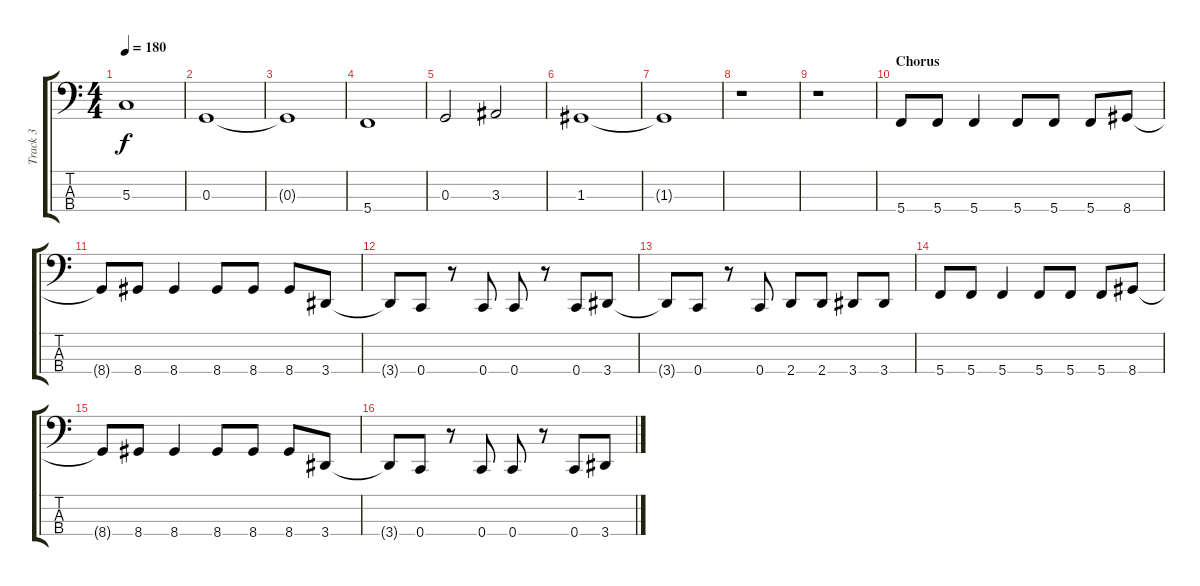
\track ("Track 3" "Track 3") {instrument electricbasspick}
\staff {score tabs}
\tuning (F2 C2 G1 C1) {hide}
\ts (4 4)
\tempo 180
\clef f4
\ks c
5.3{t}.1{dy f} |
0.3.1 |
0.3{t}.1 |
5.4.1 |
0.3.2 3.3.2 |
1.3.1 |
1.3{t}.1 |
r.1 |
r.1 |
\section ("" "Chorus")
5.4.8 5.4.8 5.4.4 5.4.8 5.4.8 5.4.8 8.4.8 |
8.4{t}.8 8.4.8 8.4.4 8.4.8 8.4.8 8.4.8 3.4.8 |
3.4{t}.8 0.4.8 r.8 0.4.8 0.4.8 r.8 0.4.8 3.4.8 |
3.4{t}.8 0.4.8 r.8 0.4.8 2.4.8 2.4.8 3.4.8 3.4.8 |
5.4.8 5.4.8 5.4.4 5.4.8 5.4.8 5.4.8 8.4.8 |
8.4{t}.8 8.4.8 8.4.4 8.4.8 8.4.8 8.4.8 3.4.8 |
3.4{t}.8 0.4.8 r.8 0.4.8 0.4.8 r.8 0.4.8 3.4.8
